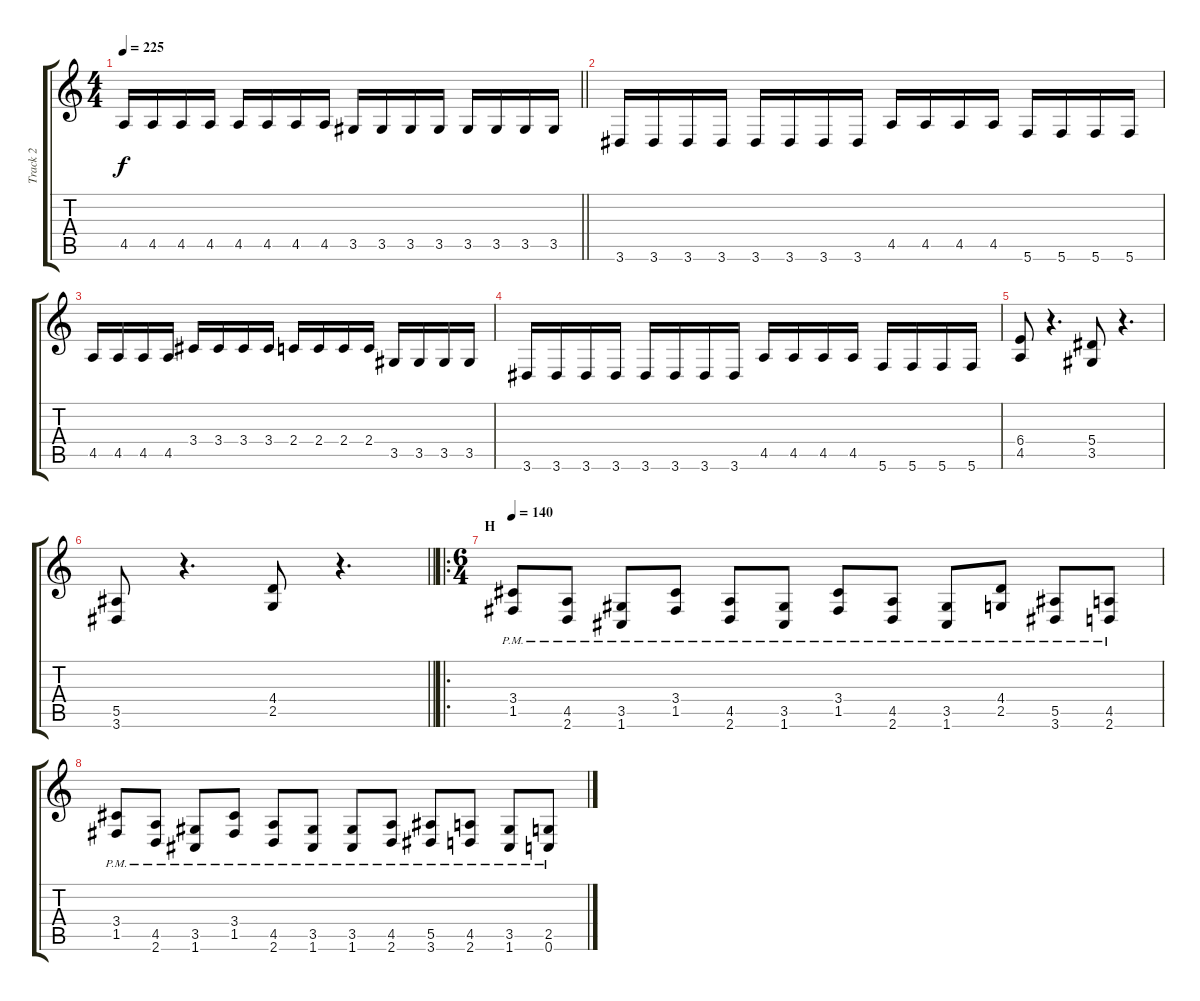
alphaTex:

\track ("Track 2" "Track 2") {instrument distortionguitar}
\staff {score tabs}
\tuning (C4 G3 Eb3 Bb2 F2 C2) {hide}
\ts (4 4)
\tempo 225
\clef g2
\barLineRight lightlight
\ks c
4.5.16{dy f} 4.5.16 4.5.16 4.5.16 4.5.16 4.5.16 4.5.16 4.5.16 3.5.16 3.5.16 3.5.16 3.5.16 3.5.16 3.5.16 3.5.16 3.5.16 |
3.6.16 3.6.16 3.6.16 3.6.16 3.6.16 3.6.16 3.6.16 3.6.16 4.5.16 4.5.16 4.5.16 4.5.16 5.6.16 5.6.16 5.6.16 5.6.16 |
4.5.16 4.5.16 4.5.16 4.5.16 3.4.16 3.4.16 3.4.16 3.4.16 2.4.16 2.4.16 2.4.16 2.4.16 3.5.16 3.5.16 3.5.16 3.5.16 |
3.6.16 3.6.16 3.6.16 3.6.16 3.6.16 3.6.16 3.6.16 3.6.16 4.5.16 4.5.16 4.5.16 4.5.16 5.6.16 5.6.16 5.6.16 5.6.16 |
(6.4 4.5).8 r.4{d} (5.4 3.5).8 r.4{d} |
\barLineRight lightlight
(5.5 3.6).8 r.4{d} (4.4 2.5).8 r.4{d} |
\ro
\ts (6 4)
\section ("" "H")
\tempo 140
(3.4{pm} 1.5{pm}).8 (4.5{pm} 2.6{pm}).8 (3.5{pm} 1.6{pm}).8 (3.4{pm} 1.5{pm}).8 (4.5{pm} 2.6{pm}).8 (3.5{pm} 1.6{pm}).8 (3.4{pm} 1.5{pm}).8 (4.5{pm} 2.6{pm}).8 (3.5{pm} 1.6{pm}).8 (4.4{pm} 2.5{pm}).8 (5.5{pm} 3.6{pm}).8 (4.5{pm} 2.6{pm}).8 |
(3.4{pm} 1.5{pm}).8 (4.5{pm} 2.6{pm}).8 (3.5{pm} 1.6{pm}).8 (3.4{pm} 1.5{pm}).8 (4.5{pm} 2.6{pm}).8 (3.5{pm} 1.6{pm}).8 (3.5{pm} 1.6{pm}).8 (4.5{pm} 2.6{pm}).8 (5.5{pm} 3.6{pm}).8 (4.5{pm} 2.6{pm}).8 (3.5{pm} 1.6{pm}).8 (2.5{pm} 0.6{pm}).8
